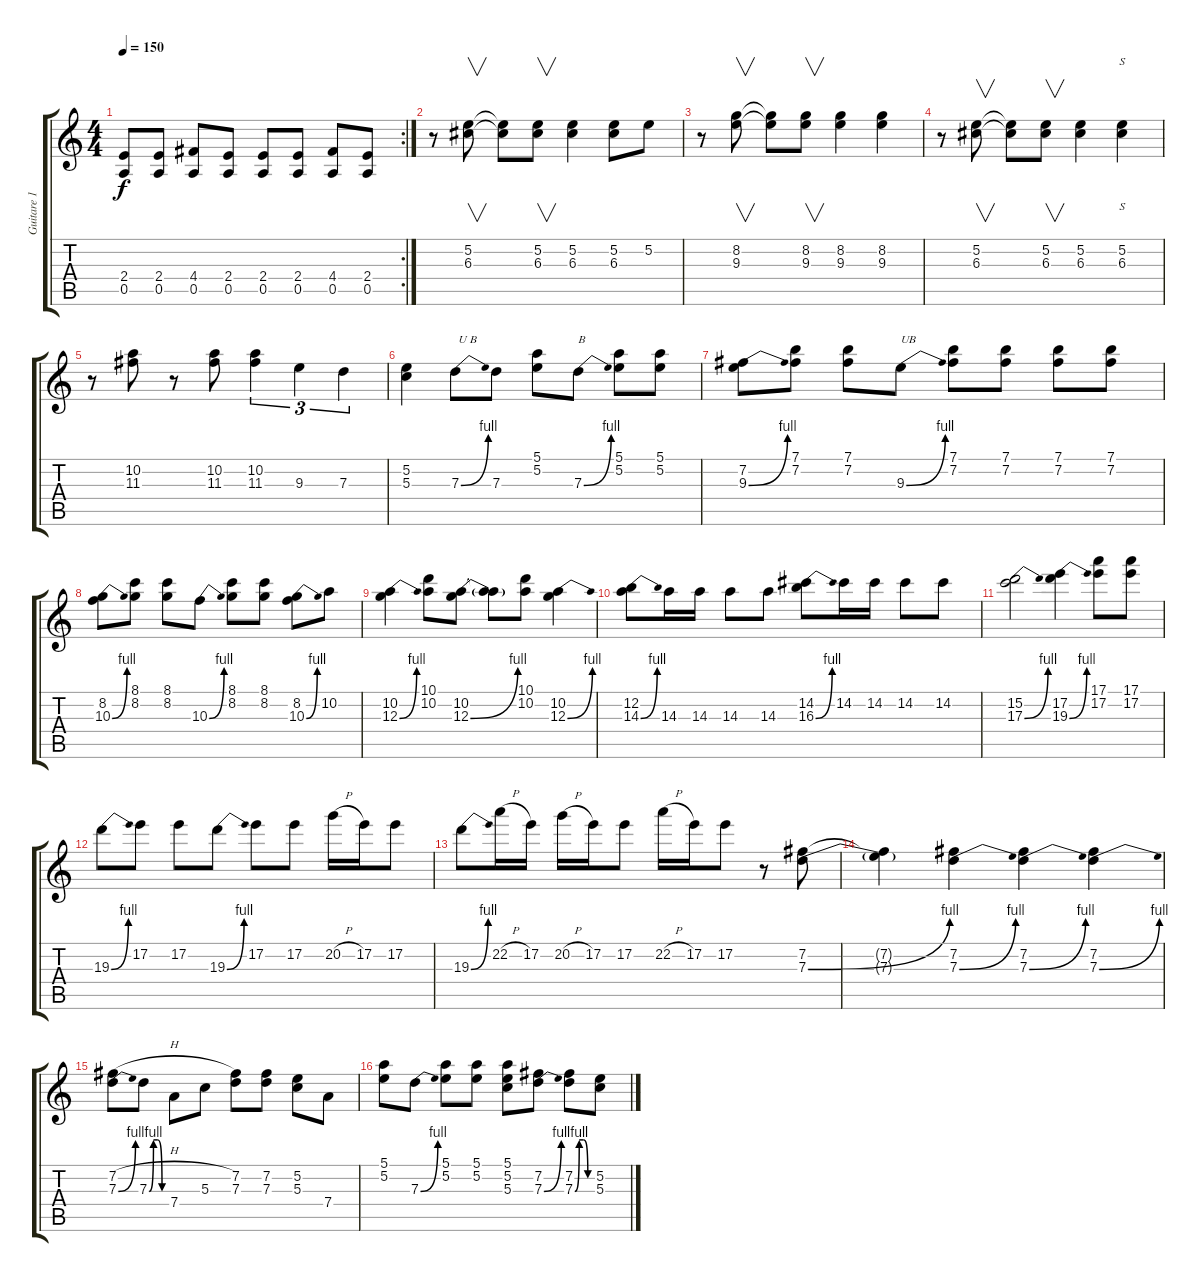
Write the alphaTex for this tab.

\track ("Guitare 1" "Guitare 1") {instrument overdrivenguitar}
\staff {score tabs}
\tuning (E4 B3 G3 D3 A2 E2) {hide}
\rc 2
\ts (4 4)
\tempo 150
\clef g2
\ks c
(2.4 0.5).8{dy f} (2.4 0.5).8 (4.4 0.5).8 (2.4 0.5).8 (2.4 0.5).8 (2.4 0.5).8 (4.4 0.5).8 (2.4 0.5).8 |
r.8 (5.2 6.3).8{v} (5.2{t} 6.3{t}).8 (5.2 6.3).8{v} (5.2 6.3).4 (5.2 6.3).8 5.2.8 |
r.8 (8.2 9.3).8{v} (8.2{t} 9.3{t}).8 (8.2 9.3).8{v} (8.2 9.3).4 (8.2 9.3).4 |
r.8 (5.2 6.3).8{v} (5.2{t} 6.3{t}).8 (5.2 6.3).8{v} (5.2 6.3).4 (5.2 6.3).4{s} |
r.8 (10.2 11.3).8 r.8 (10.2 11.3).8 (10.2 11.3).4{tu (3 2)} 9.3.4{tu (3 2)} 7.3.4{tu (3 2)} |
(5.2 5.3).4 7.3{be (bend 0 0 60 4)}.8{txt " U B"} 7.3.8 (5.1 5.2).8 7.3{be (bend 0 0 60 4)}.8{txt "B"} (5.1 5.2).8 (5.1 5.2).8 |
(7.2 9.3{be (bend 0 0 60 4)}).8 (7.1 7.2).8 (7.1 7.2).8 9.3{be (bend 0 0 60 4)}.8{txt "UB"} (7.1 7.2).8 (7.1 7.2).8 (7.1 7.2).8 (7.1 7.2).8 |
(8.2 10.3{be (bend 0 0 60 4)}).8 (8.1 8.2).8 (8.1 8.2).8 10.3{be (bend 0 0 60 4)}.8 (8.1 8.2).8 (8.1 8.2).8 (8.2 10.3{be (bend 0 0 60 4)}).8 10.2.8 |
(10.2 12.3{be (bend 0 0 60 4)}).4 (10.1 10.2).8 (10.2 12.3{be (bend 0 0 60 4)}).8 (10.2{t} 12.3{t}).8 (10.1 10.2).8 (10.2 12.3{be (bend 0 0 60 4)}).4 |
(12.2 14.3{be (bend 0 0 60 4)}).8 14.3.16 14.3.16 14.3.8 14.3.8 (14.2 16.3{be (bend 0 0 60 4)}).8 14.2.16 14.2.16 14.2.8 14.2.8 |
(15.2 17.3{be (bend 0 0 60 4)}).2 (17.2 19.3{be (bend 0 0 60 4)}).4 (17.1 17.2).8 (17.1 17.2).8 |
19.3{be (bend 0 0 60 4)}.8 17.2.8 17.2.8 19.3{be (bend 0 0 60 4)}.8 17.2.8 17.2.8 20.2{h}.16 17.2.16 17.2.8 |
19.3{be (bend 0 0 60 4)}.8 22.2{h}.16 17.2.16 20.2{h}.16 17.2.16 17.2.8 22.2{h}.16 17.2.16 17.2.8 r.8 (7.2 7.3{be (bend 0 0 60 4)}).8 |
(7.2{t} 7.3{t}).4 (7.2 7.3{be (bend 0 0 60 4)}).4 (7.2 7.3{be (bend 0 0 60 4)}).4 (7.2 7.3{be (bend 0 0 60 4)}).4 |
(7.2{h} 7.3{be (bend 0 0 60 4)}).8 7.3{be (custom 0 0 15 4 30 4 45 0 60 0)}.8 7.4.8 5.3.8 (7.2 7.3).8 (7.2 7.3).8 (5.2 5.3).8 7.4.8 |
(5.1 5.2).8 7.3{be (bend 0 0 60 4)}.8 (5.1 5.2).8 (5.1 5.2).8 (5.1 5.2 5.3).8 (7.2 7.3{be (bend 0 0 60 4)}).8 (7.2 7.3{be (custom 0 0 15 4 30 4 45 0 60 0)}).8 (5.2 5.3).8
